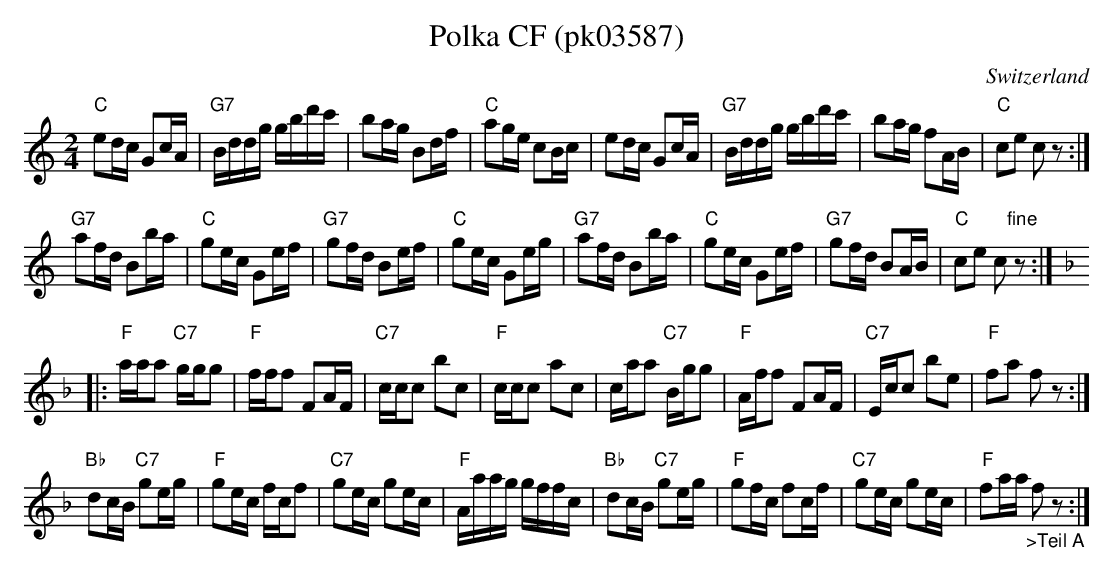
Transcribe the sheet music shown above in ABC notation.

X:1
T:Polka CF (pk03587)
O:Switzerland
M:2/4
L:1/16
K:C major
"C"e2dc G2cA | "G7"Bddg gbd'c' | b2ag B2df | "C"a2ge c2Bc | \
   e2dc G2cA | "G7"Bddg gbd'c' | b2ag f2AB | "C"c2e2 c2 z2 :|
"G7"a2fd B2ba | "C"g2ec G2ef | "G7"g2fd B2ef | "C"g2ec G2eg | \
"G7"a2fd B2ba | "C"g2ec G2ef | "G7"g2fd B2AB | "C"c2e2 c2 "fine"z2 :|
K:F %%MIDI gchordon
|: "F"aaa2 "C7"ggg2 | "F"fff2 F2AF | "C7"ccc2 b2c2 | "F"ccc2 a2c2 | \
      caa2 "C7"Bgg2 | "F"Aff2 F2AF | "C7"Ecc2 b2e2 | "F"f2a2 f2 z2 :|
"Bb"d2cB "C7"g2eg | "F"g2ec fcf2 | "C7"g2ec g2ec | "F"Aaag gffc | \
"Bb"d2cB "C7"g2eg | "F"g2fc f2cf | "C7"g2ec g2ec | "F"f2aa "_>Teil A"f2 z2 :|
